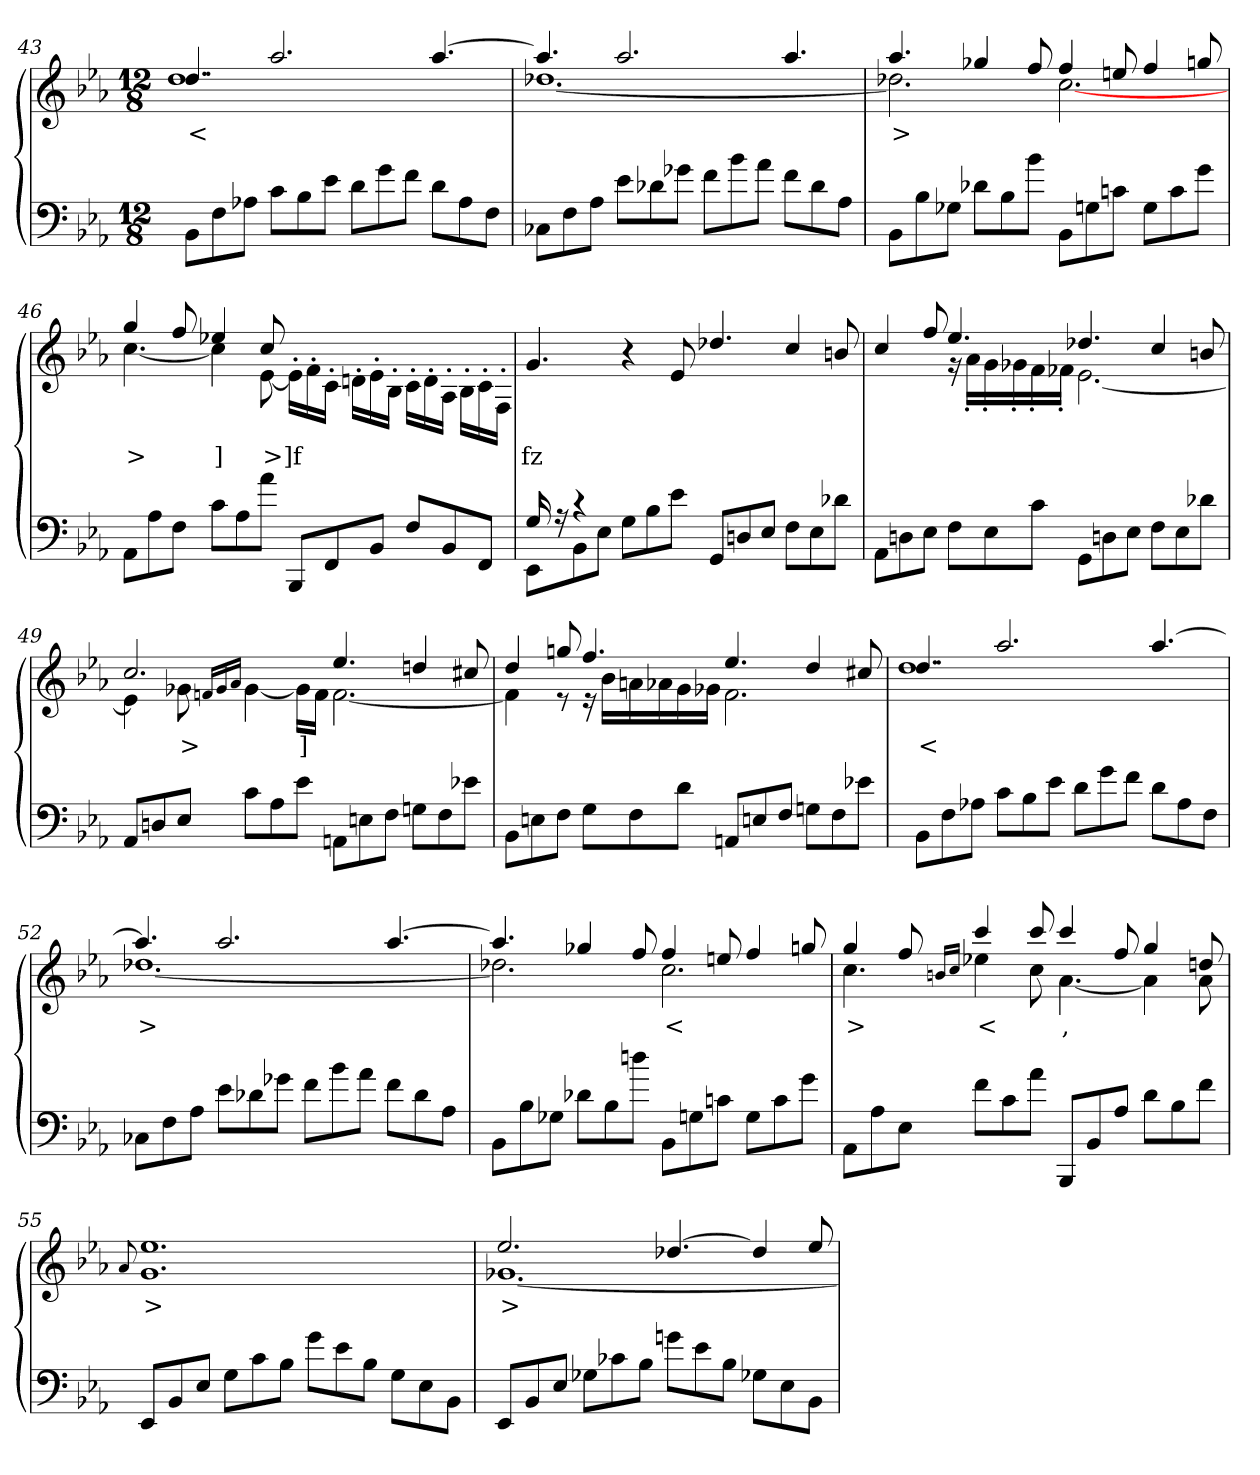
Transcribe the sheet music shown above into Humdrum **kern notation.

**kern	**kern	**text
*part2	*part1	*part1
*staff2	*staff1	*staff1
*clefF4	*clefG2	*
*k[b-e-a-]	*k[b-e-a-]	*
*M12/8	*M12/8	*
=43	=43	=43
*	*^	*
8BB-L	4.dd	1.dd	<
8F	.	.	.
8A-XJ	.	.	.
8cL	2.aa-	.	.
8B-	.	.	.
8e-J	.	.	.
8dL	.	.	.
8g	.	.	.
8fJ	.	.	.
8dL	[4.aa-	.	.
8A-	.	.	.
8FJ	.	.	.
=44	=44	=44	=44
8C-XL	4.aa-]	[1.dd-X	.
8F	.	.	.
8A-J	.	.	.
8e-L	2.aa-	.	.
8d-X	.	.	.
8g-XJ	.	.	.
8fL	.	.	.
8b-	.	.	.
8a-J	.	.	.
8fL	4.aa-	.	.
8d-	.	.	.
8A-J	.	.	.
=45	=45	=45	=45
8BB-L	4.aa-	2.dd-X]	>
8B-	.	.	.
8G-XJ	.	.	.
8d-XL	4gg-X	.	.
8B-	.	.	.
8b-J	8ff	.	.
8BB-L	4ff	[2.cc	.
8Gn	.	.	.
8cnJ	8een	.	.
8GL	4ff	.	.
8c	.	.	.
8gJ	8ggn	.	.
=46	=46	=46	=46
8AA-L	4gg	[4.cc	>
8A-	.	.	.
8FJ	8ff	.	.
8cL	4ee-X	4cc]	]
8A-	.	.	.
8a-J	8cc	[8e-	>
8BBB-L	2.ryy	16e-'>\LL]	]f
.	.	16f'>\	.
8FF	.	16c'>\JJ	.
.	.	16dn'>\LL	.
8BB-J	.	16e-'>\	.
.	.	16B-'>\JJ	.
8FL	.	16c'>\LL	.
.	.	16d'>\	.
8BB-	.	16A-'>\JJ	.
.	.	16B-'>\LL	.
8FFJ	.	16c'>\	.
.	.	16F'>\JJ	.
*	*v	*v	*
=47	=47	=47
*^	*	*
16G	8EE-L	4.g	fz
16r	.	.	.
4r	8BB-	.	.
.	8E-J	.	.
4.ryy	8GL	4r	.
.	8B-	.	.
.	8e-J	8e-	.
8GGL	2.ryy	4.dd-X/	.
8Dn	.	.	.
8E-J	.	.	.
8FL	.	4cc/	.
8E-	.	.	.
8d-XJ	.	8bn/	.
*v	*v	*	*
=48	=48	=48
*	*^	*
8AA-\L	4cc/	4.ryy	.
8Dn\	.	.	.
8E-\J	8ff/	.	.
8FL	4.ee-	16r	.
.	.	16a-'>LL	.
8E-	.	16g'>	.
.	.	16g-X'>	.
8cJ	.	16f'>	.
.	.	16f-X'>JJ	.
8GG\L	4.dd-X	[2.e-	.
8Dn\	.	.	.
8E-\J	.	.	.
8FL	4cc	.	.
8E-	.	.	.
8d-XJ	8bn	.	.
=49	=49	=49	=49
8AA-L	2.cc	4e-]	.
8Dn	.	.	.
8E-J	.	8g-X	>
.	.	16qfn/L	.
.	.	16qg-/	.
.	.	16qa-/J	.
8cL	.	[4g-	.
8A-	.	.	.
8e-J	.	16g-LL]	]
.	.	16fJJ	.
8AAn\L	4.ee-	[2.f	.
8En\	.	.	.
8F\J	.	.	.
8GnL	4ddn	.	.
8F	.	.	.
8e-XJ	8cc#X	.	.
=50	=50	=50	=50
8BB-L	4dd	4f]	.
8En	.	.	.
8FJ	8ggn	8r	.
8GL	4.ff	16r	.
.	.	16b-LL	.
8F	.	16an	.
.	.	16a-X	.
8dJ	.	16g	.
.	.	16g-XJJ	.
8AAnL	4.ee-	2.f	.
8En	.	.	.
8FJ	.	.	.
8GnL	4dd	.	.
8F	.	.	.
8e-XJ	8cc#X	.	.
=51	=51	=51	=51
8BB-L	4.dd	1.dd	<
8F	.	.	.
8A-XJ	.	.	.
8cL	2.aa-	.	.
8B-	.	.	.
8e-J	.	.	.
8dL	.	.	.
8g	.	.	.
8fJ	.	.	.
8dL	[4.aa-	.	.
8A-	.	.	.
8FJ	.	.	.
=52	=52	=52	=52
8C-XL	4.aa-]	[1.dd-X	>
8F	.	.	.
8A-J	.	.	.
8e-L	2.aa-	.	.
8d-X	.	.	.
8g-XJ	.	.	.
8fL	.	.	.
8b-	.	.	.
8a-J	.	.	.
8fL	[4.aa-	.	.
8d-	.	.	.
8A-J	.	.	.
=53	=53	=53	=53
8BB-L	4.aa-]	2.dd-X]	.
8B-	.	.	.
8G-XJ	.	.	.
8d-XL	4gg-X	.	.
8B-	.	.	.
8ddnJ	8ff	.	.
8BB-L	4ff	2.cc	<
8Gn	.	.	.
8cnJ	8een	.	.
8GL	4ff	.	.
8c	.	.	.
8gJ	8ggn	.	.
=54	=54	=54	=54
8AA-L	4gg	4.cc	>
8A-	.	.	.
8E-J	8ff	.	.
.	16qbn/LL	.	.
.	16qcc/JJ	.	.
8fL	4ccc	4ee-X	<
8c	.	.	.
8a-J	8ccc	8cc	.
8BBB-L	4ccc	[4.a-	,
8BB-	.	.	.
8A-J	8ff	.	.
8dL	4gg	4a-]	.
8B-	.	.	.
8fJ	8ddn	8a-	.
*	*v	*v	*
=55	=55	=55
.	8qqa-/	.
8EE-L	1.ee- 1.g	>
8BB-	.	.
8E-J	.	.
8GL	.	.
8c	.	.
8B-J	.	.
8gL	.	.
8e-	.	.
8B-J	.	.
8GL	.	.
8E-	.	.
8BB-J	.	.
=56	=56	=56
*	*^	*
8EE-L	2.ee-	[1.g-X	>
8BB-	.	.	.
8E-J	.	.	.
8G-XL	.	.	.
8c-X	.	.	.
8B-J	.	.	.
8gnL	[4.dd-X	.	.
8e-	.	.	.
8B-J	.	.	.
8G-XL	4dd-]	.	.
8E-	.	.	.
8BB-J	8ee-	.	.
*	*v	*v	*
=	=	=
*-	*-	*-
